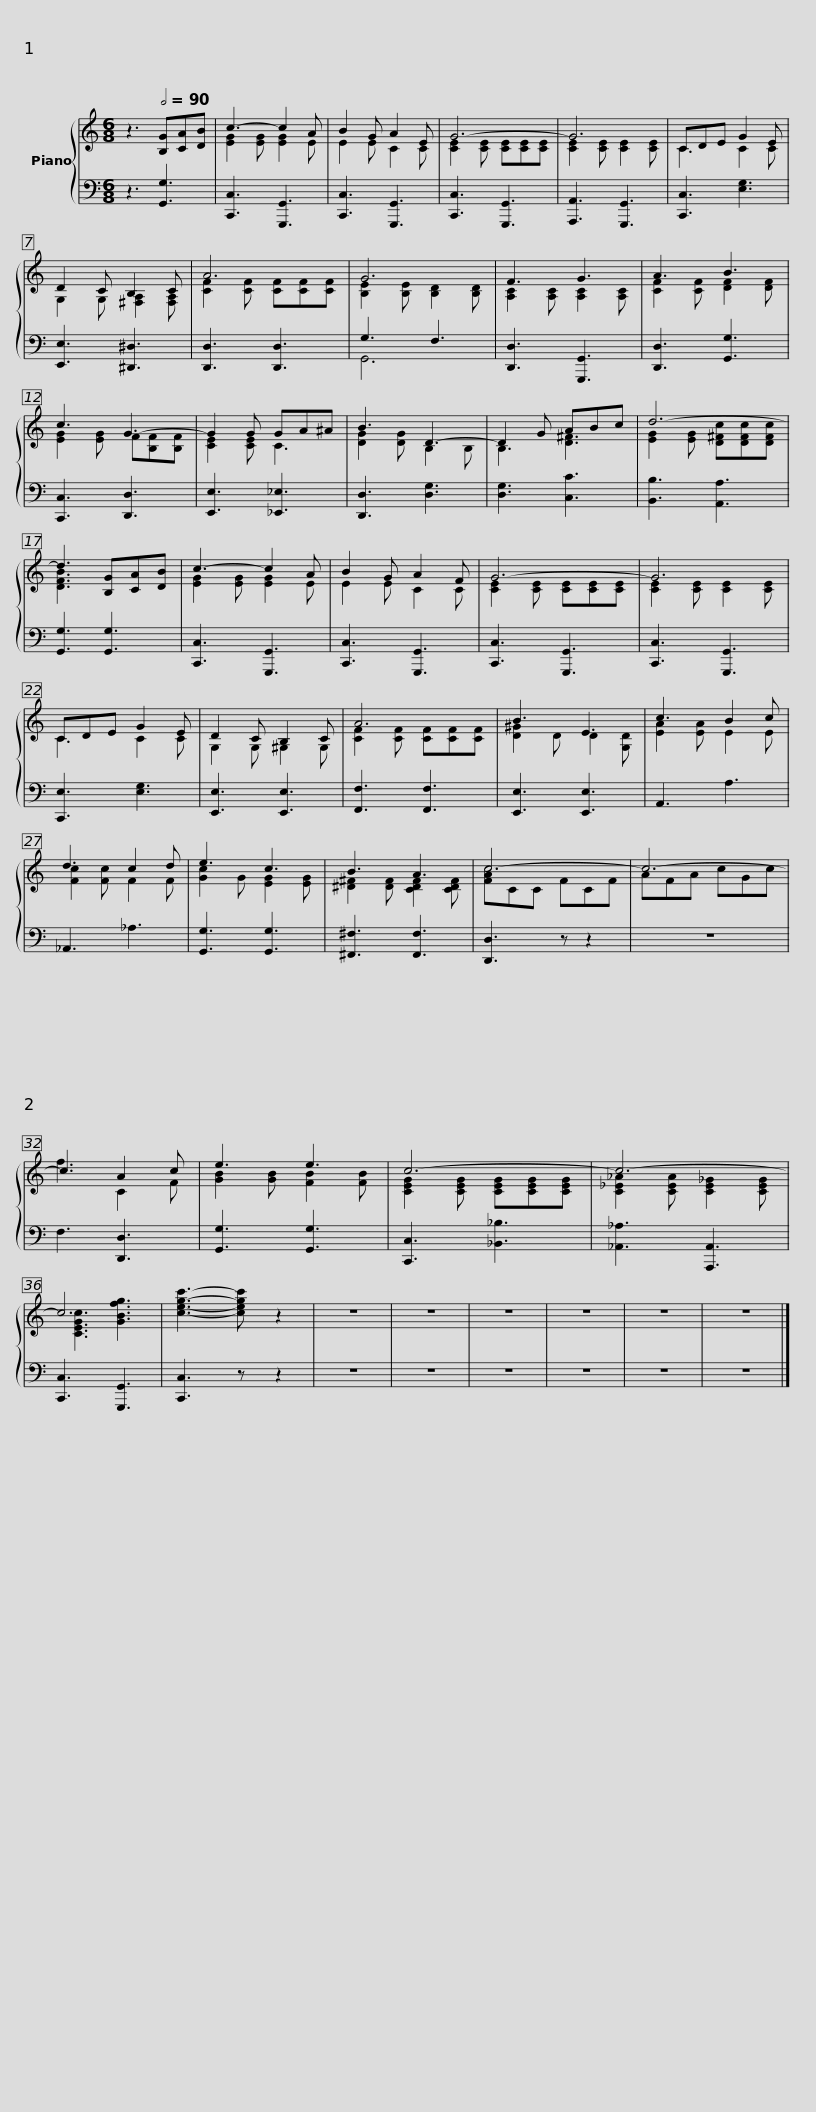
X:1
%%score { ( 1 3 ) | ( 2 4 ) }
L:1/8
M:6/8
I:linebreak $
K:C
V:1 treble
V:3 treble
V:2 bass
V:4 bass
V:1
 z3[Q:1/2=90] [B,G][CA][DB] | c3- c2 A | B2 G A2 E | G6- | G6 | %5
 CDE G2 E | D2 C B,2 C |$ A6 | G6 | F3 G3 | %10
 A3 B3 | c3 G3- | G2 G GA^A | B3 D3- |$ D2 G ABc | %15
 d6- | d3 [B,G][CA][DB] | c3- c2 A | B2 G A2 F | G6- | %20
 G6 |$ CDE G2 E | D2 C B,2 C | A6 | B3 E3 | %25
 c3 B2 c | d3 c2 d | e3 c3 |$ B3 A3 | c6- | %30
 c6- | c3 A2 c | e3 e3 | c6- | c6- |$ %35
 c6 | [cegc']3- [cegc'] z2 | z6 | z6 | z6 | %40
 z6 | z6 | z6 |] %43
V:2
 z3 [G,,G,]3 | [C,,C,]3 [G,,,G,,]3 | [C,,C,]3 [G,,,G,,]3 | [C,,C,]3 [G,,,G,,]3 | [A,,,A,,]3 [G,,,G,,]3 | %5
 [C,,C,]3 [E,G,]3 | [E,,E,]3 [^D,,^D,]3 |$ [D,,D,]3 [D,,D,]3 | G,3 F,3 | [D,,D,]3 [G,,,G,,]3 | %10
 [D,,D,]3 [G,,G,]3 | [C,,C,]3 [D,,D,]3 | [E,,E,]3 [_E,,_E,]3 | [D,,D,]3 [D,G,]3 |$ [D,G,]3 [C,C]3 | %15
 [B,,B,]3 [A,,A,]3 | [G,,G,]3 [G,,G,]3 | [C,,C,]3 [G,,,G,,]3 | [C,,C,]3 [G,,,G,,]3 | [C,,C,]3 [G,,,G,,]3 | %20
 [C,,C,]3 [G,,,G,,]3 |$ [C,,E,]3 [E,G,]3 | [E,,E,]3 [E,,E,]3 | [F,,F,]3 [F,,F,]3 | [E,,E,]3 [E,,E,]3 | %25
 A,,3 A,3 | _A,,3 _A,3 | [G,,G,]3 [G,,G,]3 |$ [^F,,^F,]3 [F,,F,]3 | [D,,D,]3 z z2 | %30
 z6 | F,3 [D,,D,]3 | [G,,G,]3 [G,,G,]3 | [C,,C,]3 [_B,,_B,]3 | [_A,,_A,]3 [A,,,A,,]3 |$ %35
 [C,,C,]3 [G,,,G,,]3 | [C,,C,]3 z z2 | z6 | z6 | z6 | %40
 z6 | z6 | z6 |] %43
V:3
 x6 | [EG]2 [EG] [EG]2 E | E2 E C2 C | [CE]2 [CE] [CE][CE][CE] | [CE]2 [CE] [CE]2 [CE] | %5
 C3 C2 C | G,2 G, [^F,A,]2 [F,A,] |$ [CF]2 [CF] [CF][CF][CF] | [B,E]2 [B,E] [B,D]2 [B,D] | [A,C]2 [A,C] [A,C]2 [A,C] | %10
 [CF]2 [CF] [DF]2 [DF] | [EG]2 [EG] F[B,F][B,F] | [CE]2 [CE] C3 | [DG]2 [DG] B,2 B, |$ B,3 [D^F]3 | %15
 [EG]2 [EG] [D^Fc][DFc][DFc] | [DFB]3 x3 | [EG]2 [EG] [EG]2 E | E2 E C2 C | [CE]2 [CE] [CE][CE][CE] | %20
 [CE]2 [CE] [CE]2 [CE] |$ C3 C2 C | G,2 G, ^G,2 G, | [CF]2 [CF] [CF][CF][CF] | [D^G]2 D D2 [G,D] | %25
 [EA]2 [EA] E2 E | [Fc]2 [Fc] F2 F | [Gc]2 G [EG]2 [EG] |$ [^D^F]2 [DF] [CDF]2 [CDF] | [FAc]CC FCF | %30
 AFA cGc | f3 C2 F | [GB]2 [GB] [FB]2 [FB] | [CEG]2 [CEG] [CEG][CEG][CEG] | [C_E_A]2 [CEA] [CE_G]2 [CEG] |$ %35
 [CEGc]3 [GBfg]3 | x6 | x6 | x6 | x6 | %40
 x6 | x6 | x6 |] %43
V:4
 x6 | x6 | x6 | x6 | x6 | %5
 x6 | x6 |$ x6 | G,,6 | x6 | %10
 x6 | x6 | x6 | x6 |$ x6 | %15
 x6 | x6 | x6 | x6 | x6 | %20
 x6 |$ x6 | x6 | x6 | x6 | %25
 x6 | x6 | x6 |$ x6 | x6 | %30
 x6 | x6 | x6 | x6 | x6 |$ %35
 x6 | x6 | x6 | x6 | x6 | %40
 x6 | x6 | x6 |] %43
